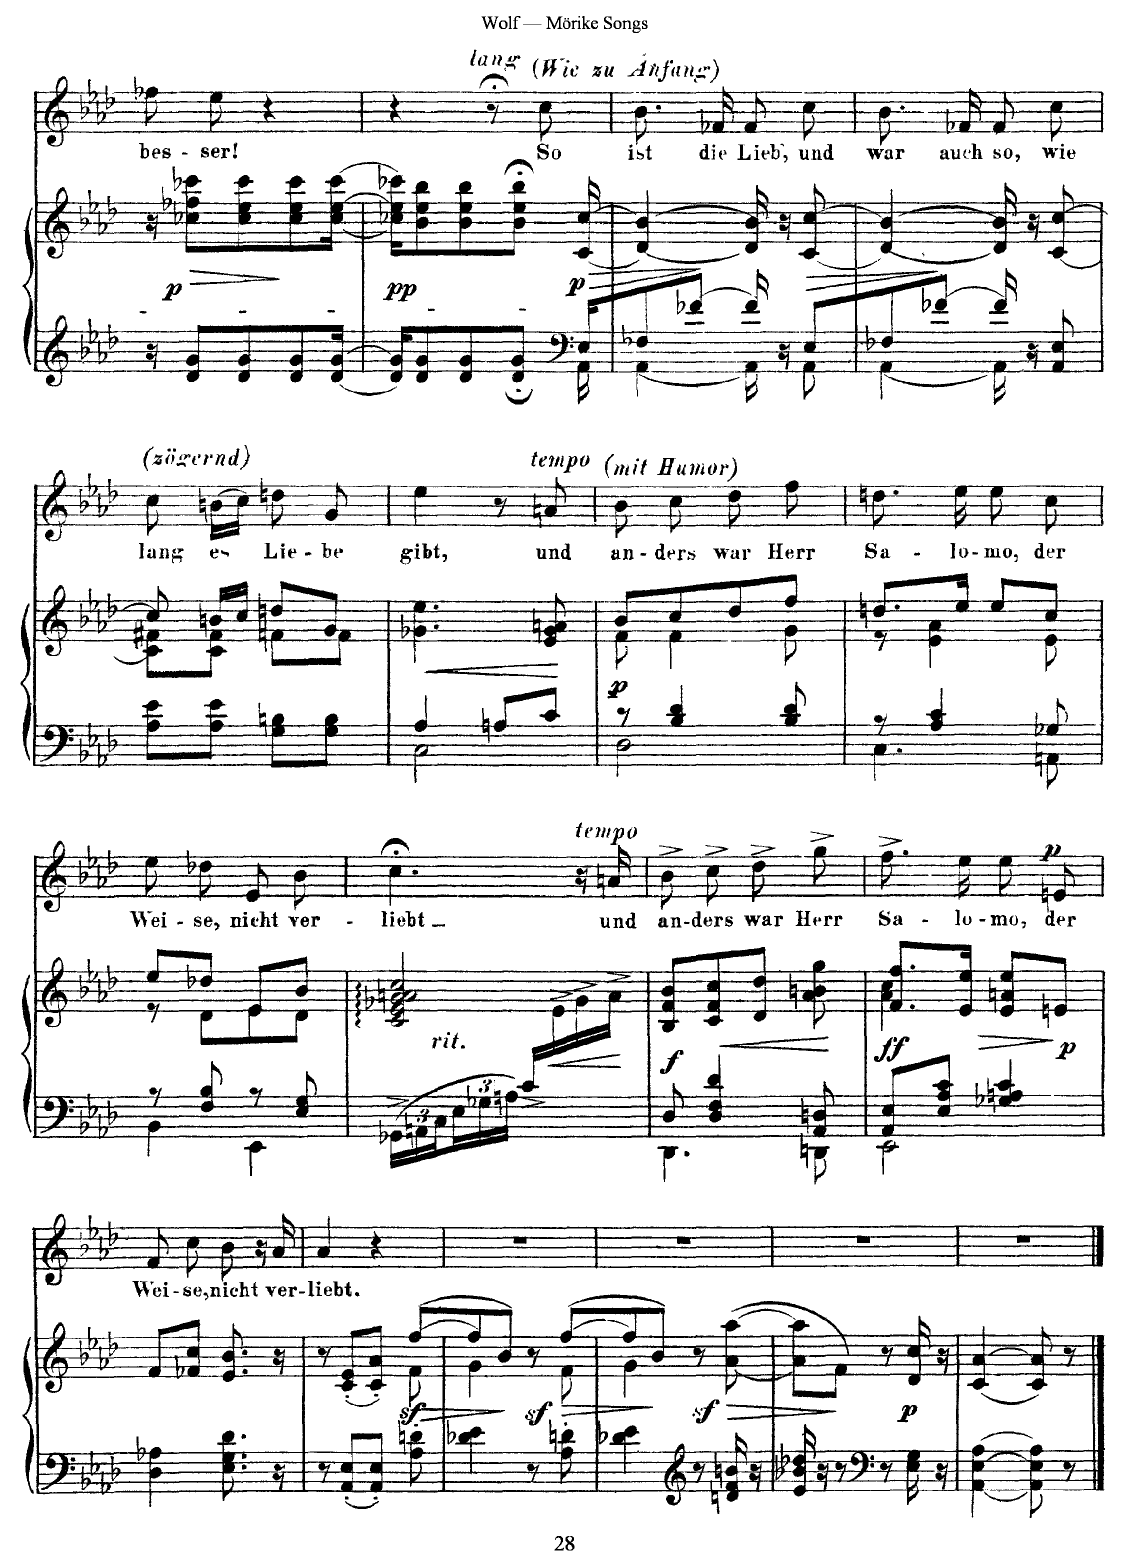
**kern	**kern	**dynam	**kern	**text	**dynam
*part2	*part2	*part2	*part1	*part1	*part1
*staff3	*staff2	*staff2/3	*staff1	*staff1	*staff1
*I"Piano	*	*	*I"Voice	*	*
*I'Pno	*	*	*	*	*
*clefG2	*clefG2	*	*clefG2	*	*
*k[b-e-a-d-]	*k[b-e-a-d-]	*	*k[b-e-a-d-]	*	*
*M4/8	*M4/8	*	*M4/8	*	*
=36	=36	=36	=36	=36	=36
!	!	!LO:DY:b	!	!	!
16r	16r	p	8ff-X\	bes-	.
!	!	!LO:HP:b	!	!	!
8d-/ 8g/L	8cc-X\ 8ff-X\ 8ccc-X\L	>	.	.	.
.	.	.	8ee-\	-ser!	.
8d-/ 8g/	8cc-\ 8ee-\ 8ccc-\	.	.	.	.
.	.	.	4r	.	.
8d-/ 8g/	8cc-\ 8ee-\ 8ccc-\	]	.	.	.
[<16d-/ [16g/Jk	[16cc-\ [16ee-\ [16ccc-\Jk	.	.	.	.
=37	=37	=37	=37	=37	=37
*^	*	*	*	*	*
!	!	!	!LO:DY:b	!	!	!
16d-/] 16g/]KL	4..ryy	16cc-X\] 16ee-\] 16ccc-X\]KL	pp	4r	.	.
8d-/ 8g/	.	8b-\ 8ee-\ 8bb-\	.	.	.	.
8d-/ 8g/	.	8b-\ 8ee-\ 8bb-\	.	.	.	.
!	!	!	!	!LO:TX:i:t=lang	!	!
.	.	.	.	8r;<	.	.
8d-/; 8g/;J	.	8b-\;< 8ee-\;< 8bb-\;<J	.	.	.	.
!	!	!	!	!LO:TX:a:i:t=(Wie zu Anfang)	!	!
.	.	.	.	8cc\	So	.
*clefF4	*	*	*	*	*	*
!	!	!	!LO:HP:b	!	!	!
!	!	!	!LO:DY:n=1:b	!	!	!
16E-/KL	16AA-\	(>(16c/ 16ccn/	> p	.	.	.
=38	=38	=38	=38	=38	=38	=38
8F-X/	[4AA-\	[4d-/ [4b-/))	.	8.b-\	ist	.
[8f-X/J	.	.	.	.	.	.
.	.	.	.	16f-X/	die	.
16f-/]	16AA-\]	16d-/] 16b-/]	]	8f-/	Lieb,	.
16r	16ryy	16r	.	.	.	.
8E-/L	8AA-\	((>8c/ 8cc/	.	8cc\	und	.
=39	=39	=39	=39	=39	=39	=39
8F-X/	[4AA-\	[4d-/ [4b-/))	.	8.b-\	war	.
[8f-X/J	.	.	.	.	.	.
.	.	.	.	16f-X/	auch	.
16f-/]	16AA-\]	16d-/] 16b-/]	.	8f-/	so,	.
16r	8.ryy	16r	.	.	.	.
8AA-/ 8E-/	.	(>(8c/ 8cc/	.	8cc\	wie	.
*v	*v	*	*	*	*	*
=40	=40	=40	=40	=40	=40
*	*^	*	*	*	*
!	!	!	!	!LO:TX:i:t=(zögernd)	!	!
8A-\ 8e-\L	8cc/)	8c\ 8f#X\L)	.	8cc\	lang	.
8A-\ 8e-\J	16bn/LL	8c\ 8f#\J	.	(16bn\LL	es	.
.	16cc/JJ	.	.	16cc\JJ)	.	.
8G\ 8Bn\L	8ddn/L	8fn\L	.	8ddn\	Lie-	.
8G\ 8B\J	8g/J	8f\J	.	8g/	-be	.
=41	=41	=41	=41	=41	=41	=41
*^	*	*	*	*	*	*
!	!	!	!	!LO:HP:b	!	!	!
*	*	*v	*v	*	*	*	*
4A-/	2C\	4.g-X\ 4.ee-\	<	4ee-\	gibt,	.
8An/L	.	.	.	8r	.	.
!	!	!	!	!LO:TX:a:i:t=tempo	!	!
8c/J	.	8e-/ 8g-/ 8an/	.	8an/	und	.
*v	*v	*	*	*	*	*
.	.	[	.	.	.
=42	=42	=42	=42	=42	=42
*^	*^	*	*	*	*
!	!	!	!	!	!LO:TX:i:t=(mit Humor)	!	!
!	!	!	!	!LO:DY:a=2	!	!	!
8r	2D-\	8b-/L	8f\	p	8b-\	an-	.
4B-/ 4d-/	.	8cc/	4f\	.	8cc\	-ders	.
.	.	8dd-/	.	.	8dd-\	war	.
8B-/ 8d-/	.	8ff/J	8g\	.	8ff\	Herr	.
=43	=43	=43	=43	=43	=43	=43	=43
8r	4.C\	8.ddn/L	8r	.	8.ddn\	Sa-	.
4A-/ 4c/	.	.	4e-\ 4a-\	.	.	.	.
.	.	16ee-/Jk	.	.	16ee-\	-lo-	.
.	.	8ee-/L	.	.	8ee-\	-mo,	.
8G-X/	8AAn\	8cc/J	8e-\	.	8cc\	der	.
=44	=44	=44	=44	=44	=44	=44	=44
8r	4BB-\	8ee-/L	8r	.	8ee-\	Wei-	.
8F/ 8B-/	.	8dd-X/J	8d-\L	.	8dd-X\	-se,	.
8r	4EE-\	8e-/L	8e-\	.	8e-/	nicht	.
8E-/ 8G/	.	8b-/J	8d-\J	.	8b-\	ver-	.
*v	*v	*	*	*	*	*	*
=45	=45	=45	=45	=45	=45	=45
*Xbrackettup	*	*	*	*	*	*
24GG-X^\LL	2c/: 2e-/: 2g-X/: 2an/: 2cc/:	16ryy	.	4.cc;<\	-liebt	.
24AAn\	.	.	.	.	.	.
*	*v	*v	*	*	*	*
!LO:TX:i:t=rit.	!	!	!	!	!
24C\J	.	.	.	.	.
24E-\L	.	.	.	.	.
24G-X\	.	.	.	.	.
24An\JJ	.	.	.	.	.
16c^</LL	.	.	.	.	.
*	*^	*	*	*	*
!	!	!	!LO:HP:b	!	!	!
8.ryy	.	16e-^\	<	.	.	.
!	!	!	!	!LO:TX:a:i:t=tempo	!	!
.	.	16g-^\	.	16r	.	.
.	.	16a^\JJ	.	16an/	und	.
*	*v	*v	*	*	*	*
.	.	[	.	.	.
=46	=46	=46	=46	=46	=46
*^	*	*	*	*	*
!	!	!	!LO:DY:b	!	!	!
8D-/	4.DD-\	8B-/ 8f/ 8b-/L	f	8b-^\	an-	.
!	!	!	!LO:HP:b	!	!	!
4D-/ 4F/ 4d-/	.	8c/ 8f/ 8cc/	<	8cc^\	-ders	.
.	.	8d-/ 8dd-/J	.	8dd-^\	was	.
8AA-/ 8Dn/	8DDn\	8a-\ 8bn\ 8gg\	.	8gg^\	Herr	.
*v	*v	*	*	*	*	*
.	.	[	.	.	.
=47	=47	=47	=47	=47	=47
*^	*^	*	*	*	*
!	!	!	!	!LO:DY:b	!	!	!
8AA-/ 8E-/L	2EE-\	8.f/ 8.ff/L	4a-\ 4cc\	ff	8.ff^\	Sa-	.
8E-/ 8A-/ 8c/J	.	.	.	.	.	.	.
.	.	16e-/ 16ee-/Jk	.	.	16ee-\	-lo-	.
!	!	!	!	!LO:HP:b	!	!	!
4G-X/ 4An/ 4c/	.	8e-/ 8an/ 8ee-/L	4ryy	>	8ee-\	-mo,	.
!	!	!	!	!LO:DY:b	!	!	!LO:DY:a
.	.	8en/J	.	p	8en/	der	p
*v	*v	*	*	*	*	*	*
*	*v	*v	*	*	*	*
.	.	]	.	.	.
=48	=48	=48	=48	=48	=48
4D-\ 4A-X\	8f/L	.	8f/	Wei-	.
.	8f-X/ 8cc/J	.	8cc\	-se,	.
8.E-\ 8.G\ 8.d-\	8.e-/ 8.b-/	.	8b-\	nicht	.
.	.	.	16r	.	.
16r	16r	.	16a-/	ver-	.
=49	=49	=49	=49	=49	=49
*	*^	*	*	*	*
8r	8r	4.ryy	.	4a-/	-liebt.	.
8AA-/' 8E-/'L	(<8c/'< 8e-/'<L	.	.	.	.	.
8AA-/' 8E-/'J	8c/'< 8a-/'<J)	.	.	4r	.	.
!	!	!	!LO:HP:b	!	!	!
8A-\z>' 8dn\z>'	([8ff/L	8f\	>	.	.	.
=50	=50	=50	=50	=50	=50	=50
4d-X\ 4e-\	8ff/]	4g\	.	2r	.	.
.	8b-/J)	.	]	.	.	.
8r	8r	8ryy	.	.	.	.
!	!	!	!LO:HP:b	!	!	!
!	!	!	!LO:DY:n=1:b	!	!	!
8A-\' 8dn\'	([8ff/L	8f\	> sf	.	.	.
=51	=51	=51	=51	=51	=51	=51
4d-X\ 4e-\	8ff/]	4g\	.	2r	.	.
.	8b-/J)	.	]	.	.	.
*clefG2	*	*	*	*	*	*
8r	8r	4ryy	.	.	.	.
!	!	!	!LO:HP:b	!	!	!
!	!	!	!LO:DY:n=1:b	!	!	!
16dn/ 16f/ 16ddn/	(>[8a-\ [>8aa-\	.	> sf	.	.	.
16r	.	.	.	.	.	.
*	*v	*v	*	*	*	*
=52	=52	=52	=52	=52	=52
16e-/ 16b-X/ 16dd-X/	8a-\] 8aa-\]L	.	2r	.	.
16r	.	.	.	.	.
8r	8f\J)	]	.	.	.
*clefF4	*	*	*	*	*
8r	8r	.	.	.	.
!	!	!LO:DY:b	!	!	!
16E-\ 16G\	16d-/ 16cc/	p	.	.	.
16r	16r	.	.	.	.
=53	=53	=53	=53	=53	=53
[4AA-\ [4E-\ [4A-\	[4c/ [4a-/	.	2r	.	.
8AA-\] 8E-\] 8A-\]	8c/] 8a-/]	.	.	.	.
8r	8r	.	.	.	.
==	==	==	==	==	==
*-	*-	*-	*-	*-	*-
